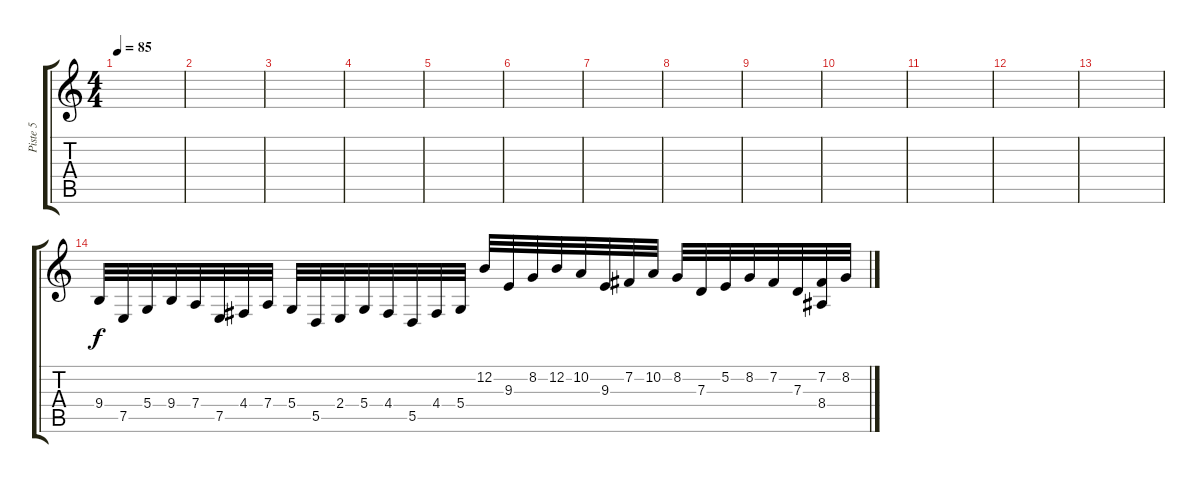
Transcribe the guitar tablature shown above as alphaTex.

\track ("Piste 5" "Piste 5") {instrument tremolostrings}
\staff {score tabs}
\tuning (E4 B3 G3 D3 A2 E2) {hide}
\ts (4 4)
\tempo 85
\clef g2
\ks c
|
|
|
|
|
|
|
|
|
|
|
|
|
9.4.32 7.5.32 5.4.32 9.4.32 7.4.32 7.5.32 4.4.32 7.4.32 5.4.32 5.5.32 2.4.32 5.4.32 4.4.32 5.5.32 4.4.32 5.4.32 12.2.32 9.3.32 8.2.32 12.2.32 10.2.32 9.3.32 7.2.32 10.2.32 8.2.32 7.3.32 5.2.32 8.2.32 7.2.32 7.3.32 (7.2 8.4).32 8.2.32
